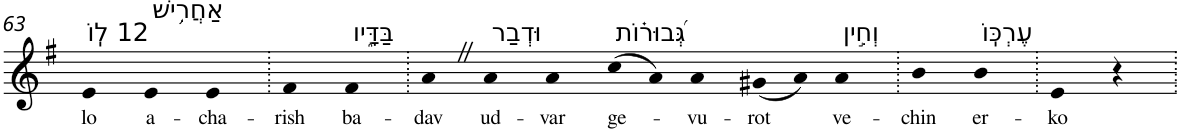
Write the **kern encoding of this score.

**kern	**text
*part1	*part1
*staff1	*staff1
*I"Piano	*
*I'Pno	*
!!LO:PB:g=z
*clefG2	*
*k[f#]	*
*G:	*
=63	=63
!LO:TX:a:t=12 לֽוֹ	!
!	!LO:LY:b
4e	lo
!LO:TX:a:t=אַחֲרִ֥ישׁ	!
!	!LO:LY:b
4e	a-
!	!LO:LY:b
4e	-cha-
=64.	=64.
!	!LO:LY:b
4f#	-rish
!LO:TX:a:t=בַּדָּ֑יו	!
!	!LO:LY:b
4f#	ba-
=65.	=65.
!	!LO:LY:b
4aZ	-dav
!LO:TX:a:t=וּדְבַר	!
!	!LO:LY:b
4a	ud-
!	!LO:LY:b
4a	-var
!LO:TX:a:t=גְּ֝בוּר֗וֹת	!
!	!LO:LY:b
(8cc	ge-
8a)	.
!	!LO:LY:b
4a	-vu-
!	!LO:LY:b
(8g#X	-rot
8a)	.
!LO:TX:a:t=וְחִ֣ין	!
!	!LO:LY:b
4a	ve-
=66.	=66.
!	!LO:LY:b
4b	-chin
!LO:TX:a:t=עֶרְכּֽוֹ	!
!	!LO:LY:b
4b	er-
=67.	=67.
!	!LO:LY:b
4e	-ko
4r	.
=.	=.
*-	*-
